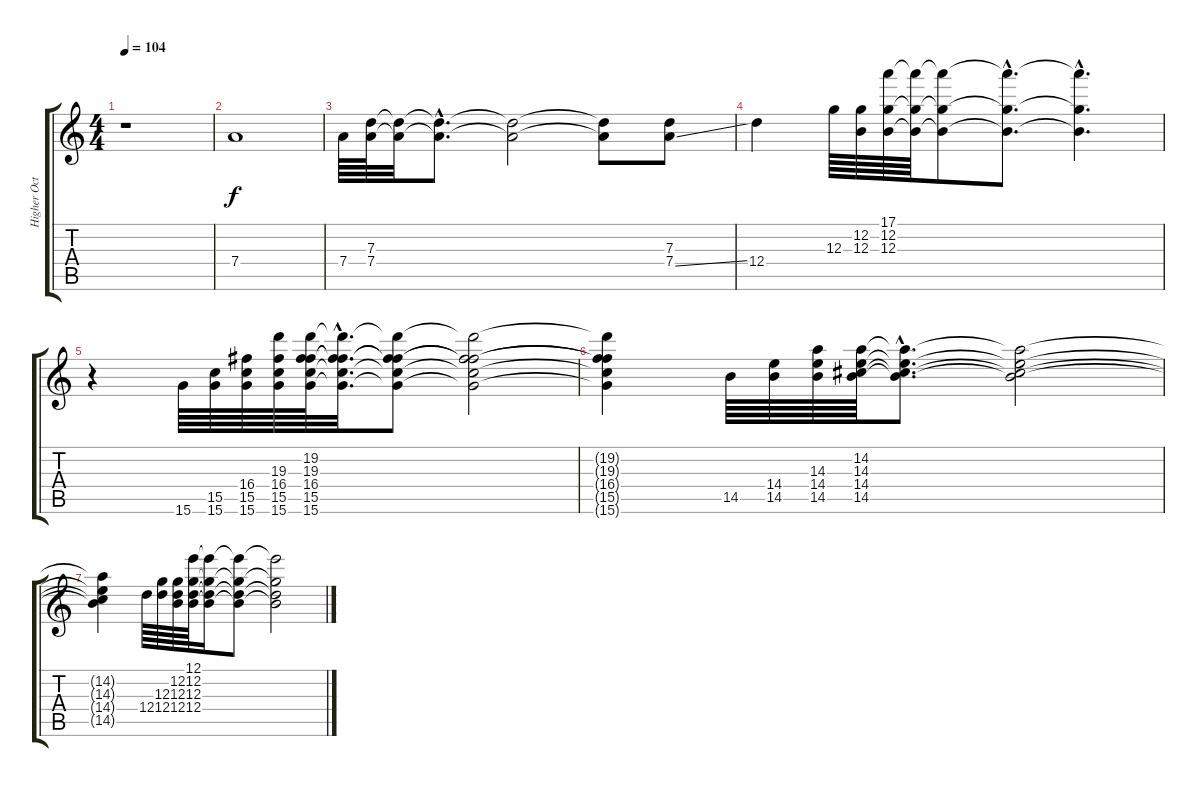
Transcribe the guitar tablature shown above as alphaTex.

\track ("Higher Octave Piano" "Higher Oct") {instrument fx3crystal}
\staff {score tabs}
\tuning (E5 B3 G4 D4 A3 E3) {hide}
\ts (4 4)
\tempo 104
\clef g2
\ks c
r.1{dy f} |
7.4.1 |
7.4.64 (7.3 7.4).64 (7.3{t} 7.4{t}).32 (7.3{hac t} 7.4{hac t}).8{d} (7.3{t} 7.4{t}).2 (7.3{t} 7.4{t}).8 (7.3 7.4{ss}).8 |
12.4.4 12.3.64 (12.2 12.3).64 (17.1 12.2 12.3).64 (17.1{t} 12.2{t} 12.3{t}).64 (17.1{t} 12.2{t} 12.3{t}).8 (17.1{hac t} 12.2{hac t} 12.3{hac t}).8{d} (17.1{hac t} 12.2{hac t} 12.3{hac t}).4{d} |
r.4 15.6.64 (15.5 15.6).64 (16.4 15.5 15.6).64 (19.3 16.4 15.5 15.6).64 (19.2 19.3 16.4 15.5 15.6).64 (19.2{hac t} 19.3{hac t} 16.4{hac t} 15.5{hac t} 15.6{hac t}).32{d} (19.2{t} 19.3{t} 16.4{t} 15.5{t} 15.6{t}).8 (19.2{t} 19.3{t} 16.4{t} 15.5{t} 15.6{t}).2 |
(19.2{t} 19.3{t} 16.4{t} 15.5{t} 15.6{t}).4 14.5.64 (14.4 14.5).64 (14.3 14.4 14.5).64 (14.2 14.3 14.4 14.5).64 (14.2{hac t} 14.3{hac t} 14.4{hac t} 14.5{hac t}).8{d} (14.2{t} 14.3{t} 14.4{t} 14.5{t}).2 |
(14.2{t} 14.3{t} 14.4{t} 14.5{t}).4 12.4.64 (12.3 12.4).64 (12.2 12.3 12.4).64 (12.1 12.2 12.3 12.4).64 (12.1{t} 12.2{t} 12.3{t} 12.4{t}).16 (12.1{t} 12.2{t} 12.3{t} 12.4{t}).8 (12.1{t} 12.2{t} 12.3{t} 12.4{t}).2
